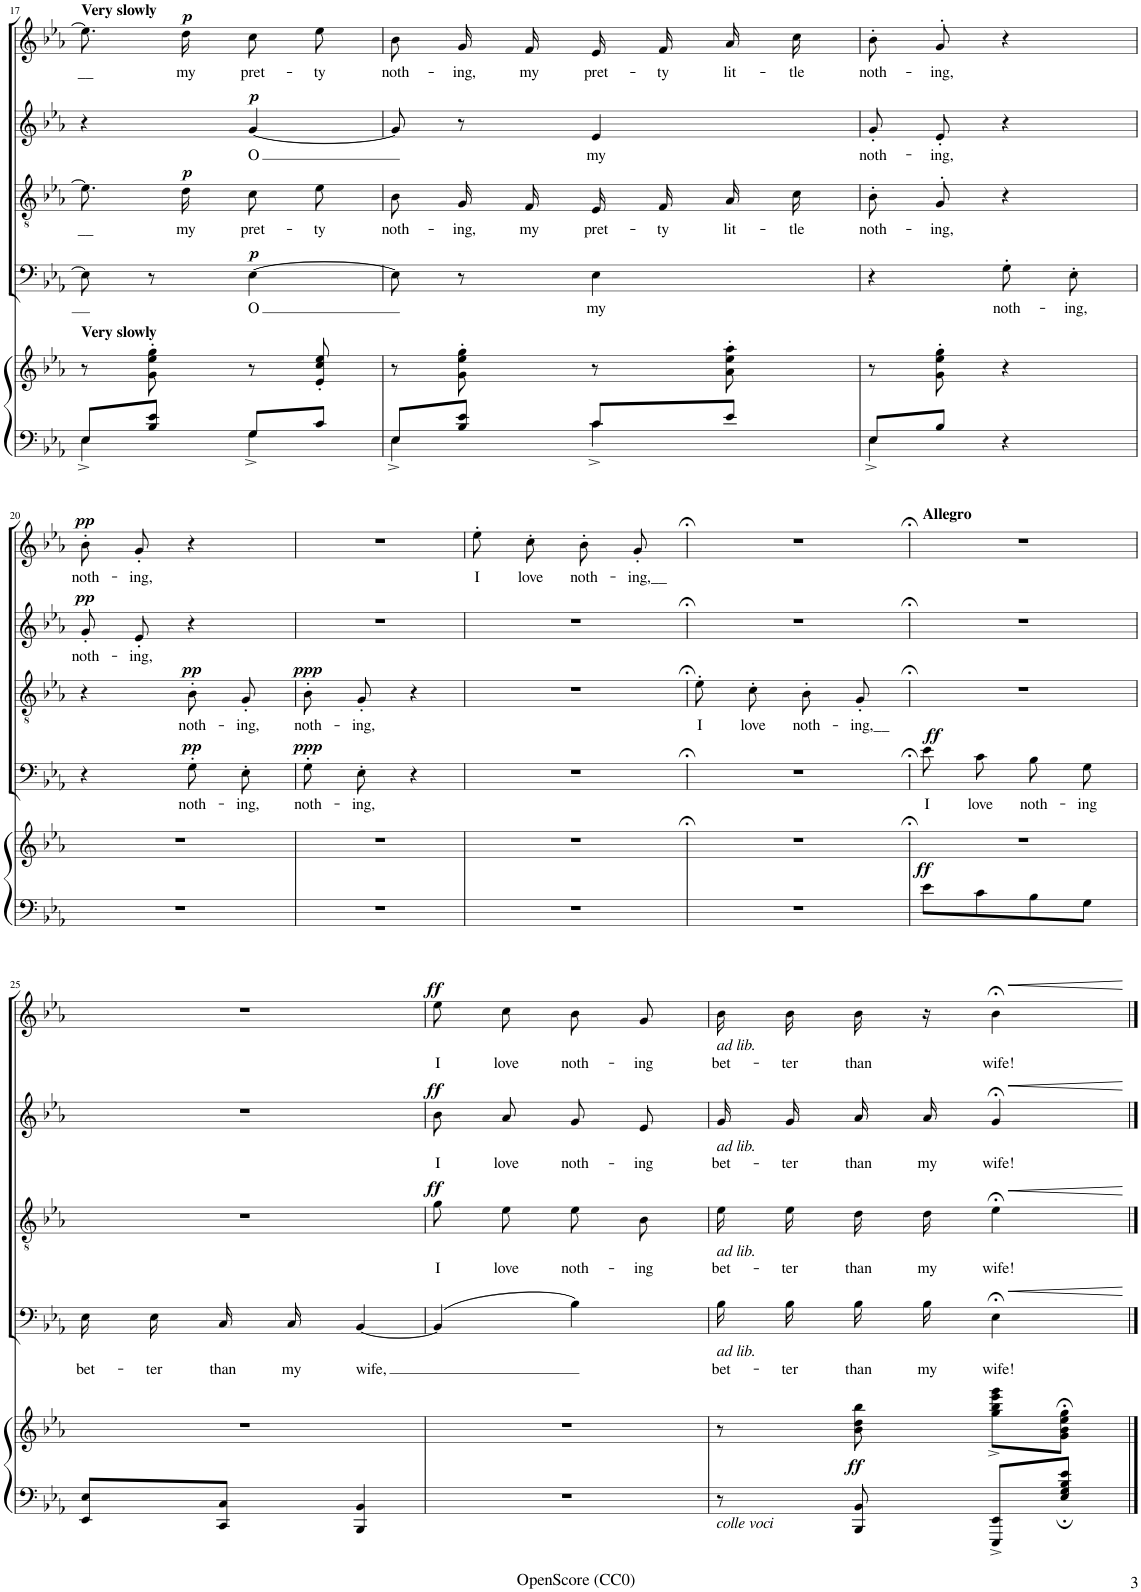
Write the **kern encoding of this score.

**kern	**kern	**dynam	**kern	**text	**dynam	**kern	**text	**dynam	**kern	**text	**dynam	**kern	**text	**dynam
*part5	*part5	*part5	*part4	*part4	*part4	*part3	*part3	*part3	*part2	*part2	*part2	*part1	*part1	*part1
*staff6	*staff5	*staff5/6	*staff4	*staff4	*staff4	*staff3	*staff3	*staff3	*staff2	*staff2	*staff2	*staff1	*staff1	*staff1
*I"Piano	*	*	*I"Bass	*	*	*I"Tenor	*	*	*I"Alto	*	*	*I"Soprano	*	*
*I'Pno	*	*	*	*	*	*	*	*	*	*	*	*	*	*
!!LO:PB:g=z
*clefF4	*clefG2	*	*clefF4	*	*	*clefGv2	*	*	*clefG2	*	*	*clefG2	*	*
*	*	*	*	*	*	*Trd1c2	*	*	*Trd4c7	*	*	*	*	*
*k[b-e-a-]	*k[b-e-a-]	*	*k[b-e-a-]	*	*	*k[b-e-a-]	*	*	*k[b-e-a-]	*	*	*k[b-e-a-]	*	*
*M2/4	*M2/4	*	*M2/4	*	*	*M2/4	*	*	*M2/4	*	*	*M2/4	*	*
=17	=17	=17	=17	=17	=17	=17	=17	=17	=17	=17	=17	=17	=17	=17
*^	*	*	*	*	*	*	*	*	*	*	*	*	*	*
!	!	!	!	!	!	!	!	!	!	!	!	!	!LO:TX:a:B:t=Very slowly	!	!
!	!	!LO:TX:a:B:t=Very slowly	!	!	!	!	!	!	!	!	!	!	!	!	!
!	!	!	!	!	!	!	!	!LO:LY:b	!	!	!	!	!	!LO:LY:b	!
8E-/L	4E-^\	8r	.	8E-\]	.	.	8.e-\L]	__	.	4r	.	.	8.ee-\L]	__	.
8B-/ 8e-/J	.	8g\' 8ee-\' 8gg\'	.	8r	.	.	.	.	.	.	.	.	.	.	.
!	!	!	!	!	!	!	!	!LO:LY:b	!LO:DY:a	!	!	!	!	!LO:LY:b	!LO:DY:a
.	.	.	.	.	.	.	16d\Jk	my	p	.	.	.	16dd\Jk	my	p
!	!	!	!	!	!LO:LY:b	!LO:DY:a	!	!LO:LY:b	!	!	!LO:LY:b	!LO:DY:a	!	!LO:LY:b	!
8G/L	4G^\	8r	.	[4E-\	O	p	8c\L	pret-	.	[4g/	O	p	8cc\L	pret-	.
!	!	!	!	!	!	!	!	!LO:LY:b	!	!	!	!	!	!LO:LY:b	!
8c/J	.	8e-/' 8cc/' 8ee-/'	.	.	.	.	8e-\J	-ty	.	.	.	.	8ee-\J	-ty	.
=18	=18	=18	=18	=18	=18	=18	=18	=18	=18	=18	=18	=18	=18	=18	=18
!	!	!	!	!	!	!	!	!LO:LY:b	!	!	!	!	!	!LO:LY:b	!
8E-/L	4E-^\	8r	.	8E-\]	.	.	8B-/L	noth-	.	8g/]	.	.	8b-/L	noth-	.
!	!	!	!	!	!	!	!	!LO:LY:b	!	!	!	!	!	!LO:LY:b	!
8B-/ 8e-/J	.	8g\' 8ee-\' 8gg\'	.	8r	.	.	16G/L	-ing,	.	8r	.	.	16g/L	-ing,	.
!	!	!	!	!	!	!	!	!LO:LY:b	!	!	!	!	!	!LO:LY:b	!
.	.	.	.	.	.	.	16F/JJ	my	.	.	.	.	16f/JJ	my	.
!	!	!	!	!	!LO:LY:b	!	!	!LO:LY:b	!	!	!LO:LY:b	!	!	!LO:LY:b	!
8c/L	4c^\	8r	.	4E-\	my	.	16E-/LL	pret-	.	4e-/	my	.	16e-/LL	pret-	.
!	!	!	!	!	!	!	!	!LO:LY:b	!	!	!	!	!	!LO:LY:b	!
.	.	.	.	.	.	.	16F/J	-ty	.	.	.	.	16f/J	-ty	.
!	!	!	!	!	!	!	!	!LO:LY:b	!	!	!	!	!	!LO:LY:b	!
8e-/J	.	8a-\' 8ee-\' 8aa-\'	.	.	.	.	16A-/L	lit-	.	.	.	.	16a-/L	lit-	.
!	!	!	!	!	!	!	!	!LO:LY:b	!	!	!	!	!	!LO:LY:b	!
.	.	.	.	.	.	.	16c/JJ	-tle	.	.	.	.	16cc/JJ	-tle	.
=19	=19	=19	=19	=19	=19	=19	=19	=19	=19	=19	=19	=19	=19	=19	=19
!	!	!	!	!	!	!	!	!LO:LY:b	!	!	!LO:LY:b	!	!	!LO:LY:b	!
8E-/L	4E-^\	8r	.	4r	.	.	8B-'/L	noth-	.	8g'/L	noth-	.	8b-'/L	noth-	.
!	!	!	!	!	!	!	!	!LO:LY:b	!	!	!LO:LY:b	!	!	!LO:LY:b	!
8B-/J	.	8g\' 8ee-\' 8gg\'	.	.	.	.	8G'>/J	-ing,	.	8e-'/J	-ing,	.	8g'>/J	-ing,	.
!	!	!	!	!	!LO:LY:b	!	!	!	!	!	!	!	!	!	!
4r	4ryy	4r	.	8G'\L	noth-	.	4r	.	.	4r	.	.	4r	.	.
!	!	!	!	!	!LO:LY:b	!	!	!	!	!	!	!	!	!	!
.	.	.	.	8E-'\J	-ing,	.	.	.	.	.	.	.	.	.	.
*v	*v	*	*	*	*	*	*	*	*	*	*	*	*	*	*
!!LO:LB:g=z
=20	=20	=20	=20	=20	=20	=20	=20	=20	=20	=20	=20	=20	=20	=20
!	!	!	!	!	!	!	!	!	!	!LO:LY:b	!LO:DY:a	!	!LO:LY:b	!LO:DY:a
2r	2r	.	4r	.	.	4r	.	.	8g'/L	noth-	pp	8b-'/L	noth-	pp
!	!	!	!	!	!	!	!	!	!	!LO:LY:b	!	!	!LO:LY:b	!
.	.	.	.	.	.	.	.	.	8e-'/J	-ing,	.	8g'/J	-ing,	.
!	!	!	!	!LO:LY:b	!LO:DY:a	!	!LO:LY:b	!LO:DY:a	!	!	!	!	!	!
.	.	.	8G'\L	noth-	pp	8B-'/L	noth-	pp	4r	.	.	4r	.	.
!	!	!	!	!LO:LY:b	!	!	!LO:LY:b	!	!	!	!	!	!	!
.	.	.	8E-'\J	-ing,	.	8G'/J	-ing,	.	.	.	.	.	.	.
=21	=21	=21	=21	=21	=21	=21	=21	=21	=21	=21	=21	=21	=21	=21
!	!	!	!	!LO:LY:b	!LO:DY:a	!	!LO:LY:b	!LO:DY:a	!	!	!	!	!	!
2r	2r	.	8G'\L	noth-	ppp	8B-'/L	noth-	ppp	2r	.	.	2r	.	.
!	!	!	!	!LO:LY:b	!	!	!LO:LY:b	!	!	!	!	!	!	!
.	.	.	8E-'\J	-ing,	.	8G'/J	-ing,	.	.	.	.	.	.	.
.	.	.	4r	.	.	4r	.	.	.	.	.	.	.	.
=22	=22	=22	=22	=22	=22	=22	=22	=22	=22	=22	=22	=22	=22	=22
!	!	!	!	!	!	!	!	!	!	!	!	!	!LO:LY:b	!
2r	2r	.	2r	.	.	2r	.	.	2r	.	.	8ee-'\L	I	.
!	!	!	!	!	!	!	!	!	!	!	!	!	!LO:LY:b	!
.	.	.	.	.	.	.	.	.	.	.	.	8cc'\J	love	.
!	!	!	!	!	!	!	!	!	!	!	!	!	!LO:LY:b	!
.	.	.	.	.	.	.	.	.	.	.	.	8b-'/L	noth-	.
!	!	!	!	!	!	!	!	!	!	!	!	!	!LO:LY:b	!
.	.	.	.	.	.	.	.	.	.	.	.	8g'/J	-ing,__	.
=23	=23	=23	=23	=23	=23	=23	=23	=23	=23	=23	=23	=23	=23	=23
!	!	!	!	!	!	!	!LO:LY:b	!	!	!	!	!	!	!
2r	2r	.	2r	.	.	8e-'\L	I	.	2r	.	.	2r	.	.
!	!	!	!	!	!	!	!LO:LY:b	!	!	!	!	!	!	!
.	.	.	.	.	.	8c'\J	love	.	.	.	.	.	.	.
!	!	!	!	!	!	!	!LO:LY:b	!	!	!	!	!	!	!
.	.	.	.	.	.	8B-'/L	noth-	.	.	.	.	.	.	.
!	!	!	!	!	!	!	!LO:LY:b	!	!	!	!	!	!	!
.	.	.	.	.	.	8G'/J	-ing,__	.	.	.	.	.	.	.
=24	=24	=24	=24	=24	=24	=24	=24	=24	=24	=24	=24	=24	=24	=24
!	!	!	!	!	!	!	!	!	!	!	!	!LO:TX:a:B:t=Allegro	!	!
!	!	!LO:DY:a=2	!	!LO:LY:b	!LO:DY:a	!	!	!	!	!	!	!	!	!
8e-\L	2r	ff	8e-\L	I	ff	2r	.	.	2r	.	.	2r	.	.
!	!	!	!	!LO:LY:b	!	!	!	!	!	!	!	!	!	!
8c\	.	.	8c\J	love	.	.	.	.	.	.	.	.	.	.
!	!	!	!	!LO:LY:b	!	!	!	!	!	!	!	!	!	!
8B-\	.	.	8B-\L	noth-	.	.	.	.	.	.	.	.	.	.
!	!	!	!	!LO:LY:b	!	!	!	!	!	!	!	!	!	!
8G\J	.	.	8G\J	-ing	.	.	.	.	.	.	.	.	.	.
!!LO:LB:g=z
=25	=25	=25	=25	=25	=25	=25	=25	=25	=25	=25	=25	=25	=25	=25
!	!	!	!	!LO:LY:b	!	!	!	!	!	!	!	!	!	!
8EE-/ 8E-/L	2r	.	16E-\LL	bet-	.	2r	.	.	2r	.	.	2r	.	.
!	!	!	!	!LO:LY:b	!	!	!	!	!	!	!	!	!	!
.	.	.	16E-\J	-ter	.	.	.	.	.	.	.	.	.	.
!	!	!	!	!LO:LY:b	!	!	!	!	!	!	!	!	!	!
8CC/ 8C/J	.	.	16C\L	than	.	.	.	.	.	.	.	.	.	.
!	!	!	!	!LO:LY:b	!	!	!	!	!	!	!	!	!	!
.	.	.	16C\JJ	my	.	.	.	.	.	.	.	.	.	.
!	!	!	!	!LO:LY:b	!	!	!	!	!	!	!	!	!	!
4BBB-/ 4BB-/	.	.	[4BB-/	wife,	.	.	.	.	.	.	.	.	.	.
=26	=26	=26	=26	=26	=26	=26	=26	=26	=26	=26	=26	=26	=26	=26
!	!	!	!	!	!	!	!LO:LY:b	!LO:DY:a	!	!LO:LY:b	!LO:DY:a	!	!LO:LY:b	!LO:DY:a
2r	2r	.	(4BB-/]	.	.	8g\L	I	ff	8b-/L	I	ff	8ee-\L	I	ff
!	!	!	!	!	!	!	!LO:LY:b	!	!	!LO:LY:b	!	!	!LO:LY:b	!
.	.	.	.	.	.	8e-\J	love	.	8a-/J	love	.	8cc\J	love	.
!	!	!	!	!	!	!	!LO:LY:b	!	!	!LO:LY:b	!	!	!LO:LY:b	!
.	.	.	4B-\)	.	.	8e-\L	noth-	.	8g/L	noth-	.	8b-/L	noth-	.
!	!	!	!	!	!	!	!LO:LY:b	!	!	!LO:LY:b	!	!	!LO:LY:b	!
.	.	.	.	.	.	8B-\J	-ing	.	8e-/J	-ing	.	8g/J	-ing	.
=27	=27	=27	=27	=27	=27	=27	=27	=27	=27	=27	=27	=27	=27	=27
!	!	!	!	!	!	!	!	!	!	!	!	!LO:TX:b:i:t=ad lib.	!	!
!	!	!	!	!	!	!	!	!	!LO:TX:b:i:t=ad lib.	!	!	!	!	!
!	!	!	!	!	!	!LO:TX:b:i:t=ad lib.	!	!	!	!	!	!	!	!
!	!	!	!LO:TX:b:i:t=ad lib.	!	!	!	!	!	!	!	!	!	!	!
!LO:TX:b:i:t=colle voci	!	!	!	!	!	!	!	!	!	!	!	!	!	!
!	!	!	!	!LO:LY:b	!	!	!LO:LY:b	!	!	!LO:LY:b	!	!	!LO:LY:b	!
8r	8r	.	16B-\LL	bet-	.	16e-\LL	bet-	.	16g/LL	bet-	.	16b-\LL	bet-	.
!	!	!	!	!LO:LY:b	!	!	!LO:LY:b	!	!	!LO:LY:b	!	!	!LO:LY:b	!
.	.	.	16B-\J	-ter	.	16e-\J	-ter	.	16g/J	-ter	.	16b-\	-ter	.
!	!	!LO:DY:b	!	!LO:LY:b	!	!	!LO:LY:b	!	!	!LO:LY:b	!	!	!LO:LY:b	!
8BBB-/ 8BB-/	8b-\ 8dd\ 8bb-\	ff	16B-\L	than	.	16d\L	than	.	16a-/L	than	.	16b-\JJ	than	.
!	!	!	!	!LO:LY:b	!	!	!LO:LY:b	!	!	!LO:LY:b	!	!	!	!
.	.	.	16B-\JJ	my	.	16d\JJ	my	.	16a-/JJ	my	.	16r	.	.
!	!	!	!	!LO:LY:b	!LO:HP:b	!	!LO:LY:b	!LO:HP:b	!	!LO:LY:b	!LO:HP:b	!	!LO:LY:b	!LO:HP:b
8EEE-/^ 8EE-/^L	8gg\^< 8bb-\^< 8eee-\^< 8ggg\^<L	.	4E-;<\	wife!	<	4e-;<\	wife!	<	4g;</	wife!	<	4b-;<\	wife!	<
8E-/; 8G/; 8B-/; 8e-/;J	8g\;< 8b-\;< 8ee-\;< 8gg\;<J	.	.	.	.	.	.	.	.	.	.	.	.	.
.	.	.	.	.	[	.	.	[	.	.	[	.	.	[
==	==	==	==	==	==	==	==	==	==	==	==	==	==	==
*-	*-	*-	*-	*-	*-	*-	*-	*-	*-	*-	*-	*-	*-	*-
